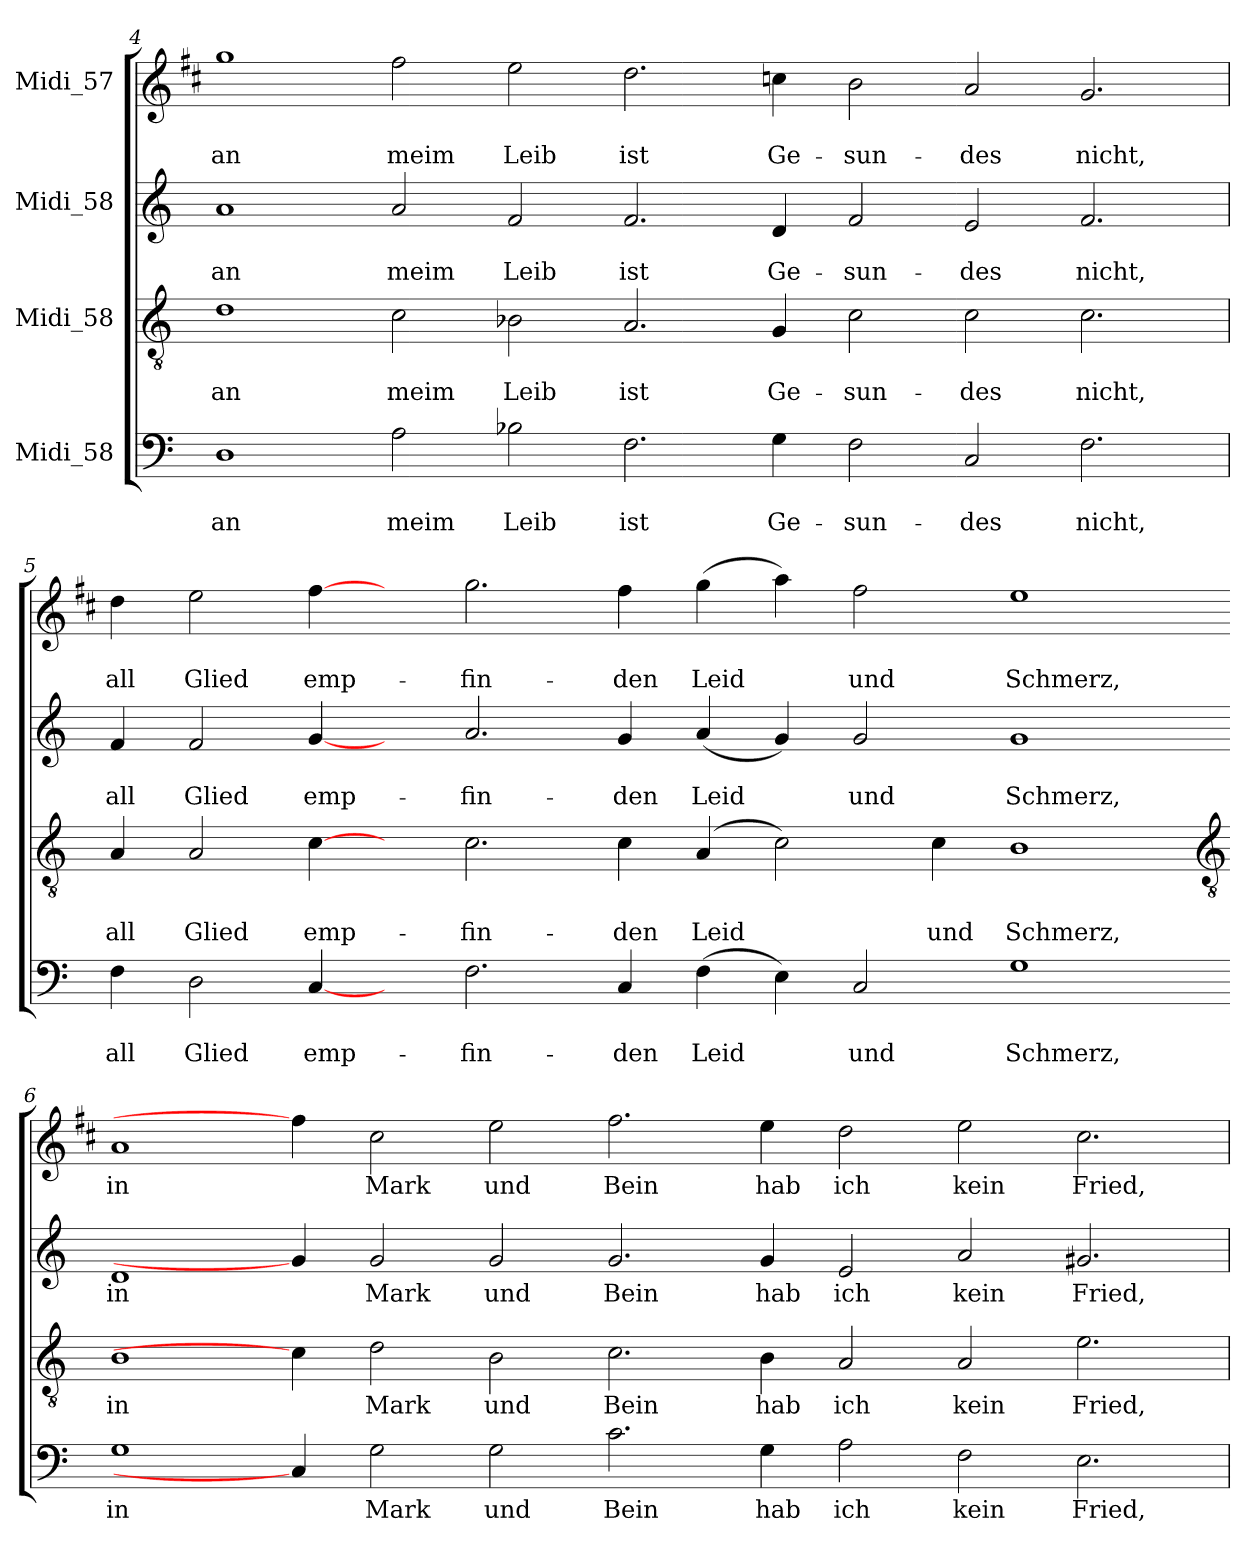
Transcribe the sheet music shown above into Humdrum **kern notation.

**kern	**text	**text	**kern	**text	**text	**kern	**text	**text	**kern	**text	**text
*part4	*part4	*part4	*part3	*part3	*part3	*part2	*part2	*part2	*part1	*part1	*part1
*staff4	*staff4	*staff4	*staff3	*staff3	*staff3	*staff2	*staff2	*staff2	*staff1	*staff1	*staff1
*I"Midi_58	*	*	*I"Midi_58	*	*	*I"Midi_58	*	*	*I"Midi_57	*	*
*clefF4	*	*	*clefGv2	*	*	*clefG2	*	*	*clefG2	*	*
*	*	*	*	*	*	*	*	*	*ITrd1c2	*	*
*k[]	*	*	*k[]	*	*	*k[]	*	*	*k[]	*	*
*C:	*	*	*C:	*	*	*C:	*	*	*C:	*	*
=4	=4	=4	=4	=4	=4	=4	=4	=4	=4	=4	=4
!	!	!LO:LY:b	!	!	!LO:LY:b	!	!	!LO:LY:b	!	!	!LO:LY:b
1D	.	an	1d	.	an	1a	.	an	1ff	.	an
!	!	!LO:LY:b	!	!	!LO:LY:b	!	!	!LO:LY:b	!	!	!LO:LY:b
2A	.	meim	2c	.	meim	2a	.	meim	2ee	.	meim
!	!	!LO:LY:b	!	!	!LO:LY:b	!	!	!LO:LY:b	!	!	!LO:LY:b
2B-X	.	Leib	2B-X	.	Leib	2f	.	Leib	2dd	.	Leib
!	!	!LO:LY:b	!	!	!LO:LY:b	!	!	!LO:LY:b	!	!	!LO:LY:b
2.F	.	ist	2.A	.	ist	2.f	.	ist	2.cc	.	ist
!	!	!LO:LY:b	!	!	!LO:LY:b	!	!	!LO:LY:b	!	!	!LO:LY:b
4G	.	Ge-	4G	.	Ge-	4d	.	Ge-	4b-X	.	Ge-
!	!	!LO:LY:b	!	!	!LO:LY:b	!	!	!LO:LY:b	!	!	!LO:LY:b
2F	.	-sun-	2c	.	-sun-	2f	.	-sun-	2a	.	-sun-
!	!	!LO:LY:b	!	!	!LO:LY:b	!	!	!LO:LY:b	!	!	!LO:LY:b
2C	.	-des	2c	.	-des	2e	.	-des	2g	.	-des
!	!	!LO:LY:b	!	!	!LO:LY:b	!	!	!LO:LY:b	!	!	!LO:LY:b
2.F	.	nicht,	2.c	.	nicht,	2.f	.	nicht,	2.f	.	nicht,
=5	=5	=5	=5	=5	=5	=5	=5	=5	=5	=5	=5
!	!	!LO:LY:b	!	!	!LO:LY:b	!	!	!LO:LY:b	!	!	!LO:LY:b
4F	.	all	4A	.	all	4f	.	all	4cc	.	all
!	!	!LO:LY:b	!	!	!LO:LY:b	!	!	!LO:LY:b	!	!	!LO:LY:b
2D	.	Glied	2A	.	Glied	2f	.	Glied	2dd	.	Glied
!	!	!LO:LY:b	!	!	!LO:LY:b	!	!	!LO:LY:b	!	!	!LO:LY:b
[4C	.	emp-	[4c	.	emp-	[4g	.	emp-	[4ee	.	emp-
4ryy	.	.	4ryy	.	.	4ryy	.	.	4ryy	.	.
!	!	!LO:LY:b	!	!	!LO:LY:b	!	!	!LO:LY:b	!	!	!LO:LY:b
2.F	.	-fin-	2.c	.	-fin-	2.a	.	-fin-	2.ff	.	-fin-
!	!	!LO:LY:b	!	!	!LO:LY:b	!	!	!LO:LY:b	!	!	!LO:LY:b
4C	.	-den	4c	.	-den	4g	.	-den	4ee	.	-den
!	!	!LO:LY:b	!	!	!LO:LY:b	!	!	!LO:LY:b	!	!	!LO:LY:b
(>4F	.	Leid	(>4A	.	Leid	(>4a	.	Leid	(>4ff	.	Leid
4E)	.	.	2c)	.	.	4g)	.	.	4gg)	.	.
!	!	!LO:LY:b	!	!	!	!	!	!LO:LY:b	!	!	!LO:LY:b
2C	.	und	.	.	.	2g	.	und	2ee	.	und
!	!	!	!	!	!LO:LY:b	!	!	!	!	!	!
.	.	.	4c	.	und	.	.	.	.	.	.
!	!	!LO:LY:b	!	!	!LO:LY:b	!	!	!LO:LY:b	!	!	!LO:LY:b
1G	.	Schmerz,	1B	.	Schmerz,	1g	.	Schmerz,	1dd	.	Schmerz,
!!LO:LB:g=z
=6-	=6-	=6-	=6-	=6-	=6-	=6-	=6-	=6-	=6-	=6-	=6-
*	*	*	*clefGv2	*	*	*	*	*	*	*	*
!	!LO:LY:b	!	!	!LO:LY:b	!	!	!LO:LY:b	!	!	!LO:LY:b	!
1G	in	.	1B	in	.	1d	in	.	1g	in	.
4C]	.	.	4c]	.	.	4g]	.	.	4ee]	.	.
!	!LO:LY:b	!	!	!LO:LY:b	!	!	!LO:LY:b	!	!	!LO:LY:b	!
2G	Mark	.	2d	Mark	.	2g	Mark	.	2b	Mark	.
!	!LO:LY:b	!	!	!LO:LY:b	!	!	!LO:LY:b	!	!	!LO:LY:b	!
2G	und	.	2B	und	.	2g	und	.	2dd	und	.
!	!LO:LY:b	!	!	!LO:LY:b	!	!	!LO:LY:b	!	!	!LO:LY:b	!
2.c	Bein	.	2.c	Bein	.	2.g	Bein	.	2.ee	Bein	.
!	!LO:LY:b	!	!	!LO:LY:b	!	!	!LO:LY:b	!	!	!LO:LY:b	!
4G	hab	.	4B	hab	.	4g	hab	.	4dd	hab	.
!	!LO:LY:b	!	!	!LO:LY:b	!	!	!LO:LY:b	!	!	!LO:LY:b	!
2A	ich	.	2A	ich	.	2e	ich	.	2cc	ich	.
!	!LO:LY:b	!	!	!LO:LY:b	!	!	!LO:LY:b	!	!	!LO:LY:b	!
2F	kein	.	2A	kein	.	2a	kein	.	2dd	kein	.
!	!LO:LY:b	!	!	!LO:LY:b	!	!	!LO:LY:b	!	!	!LO:LY:b	!
2.E	Fried,	.	2.e	Fried,	.	2.g#X	Fried,	.	2.b	Fried,	.
=	=	=	=	=	=	=	=	=	=	=	=
*-	*-	*-	*-	*-	*-	*-	*-	*-	*-	*-	*-
